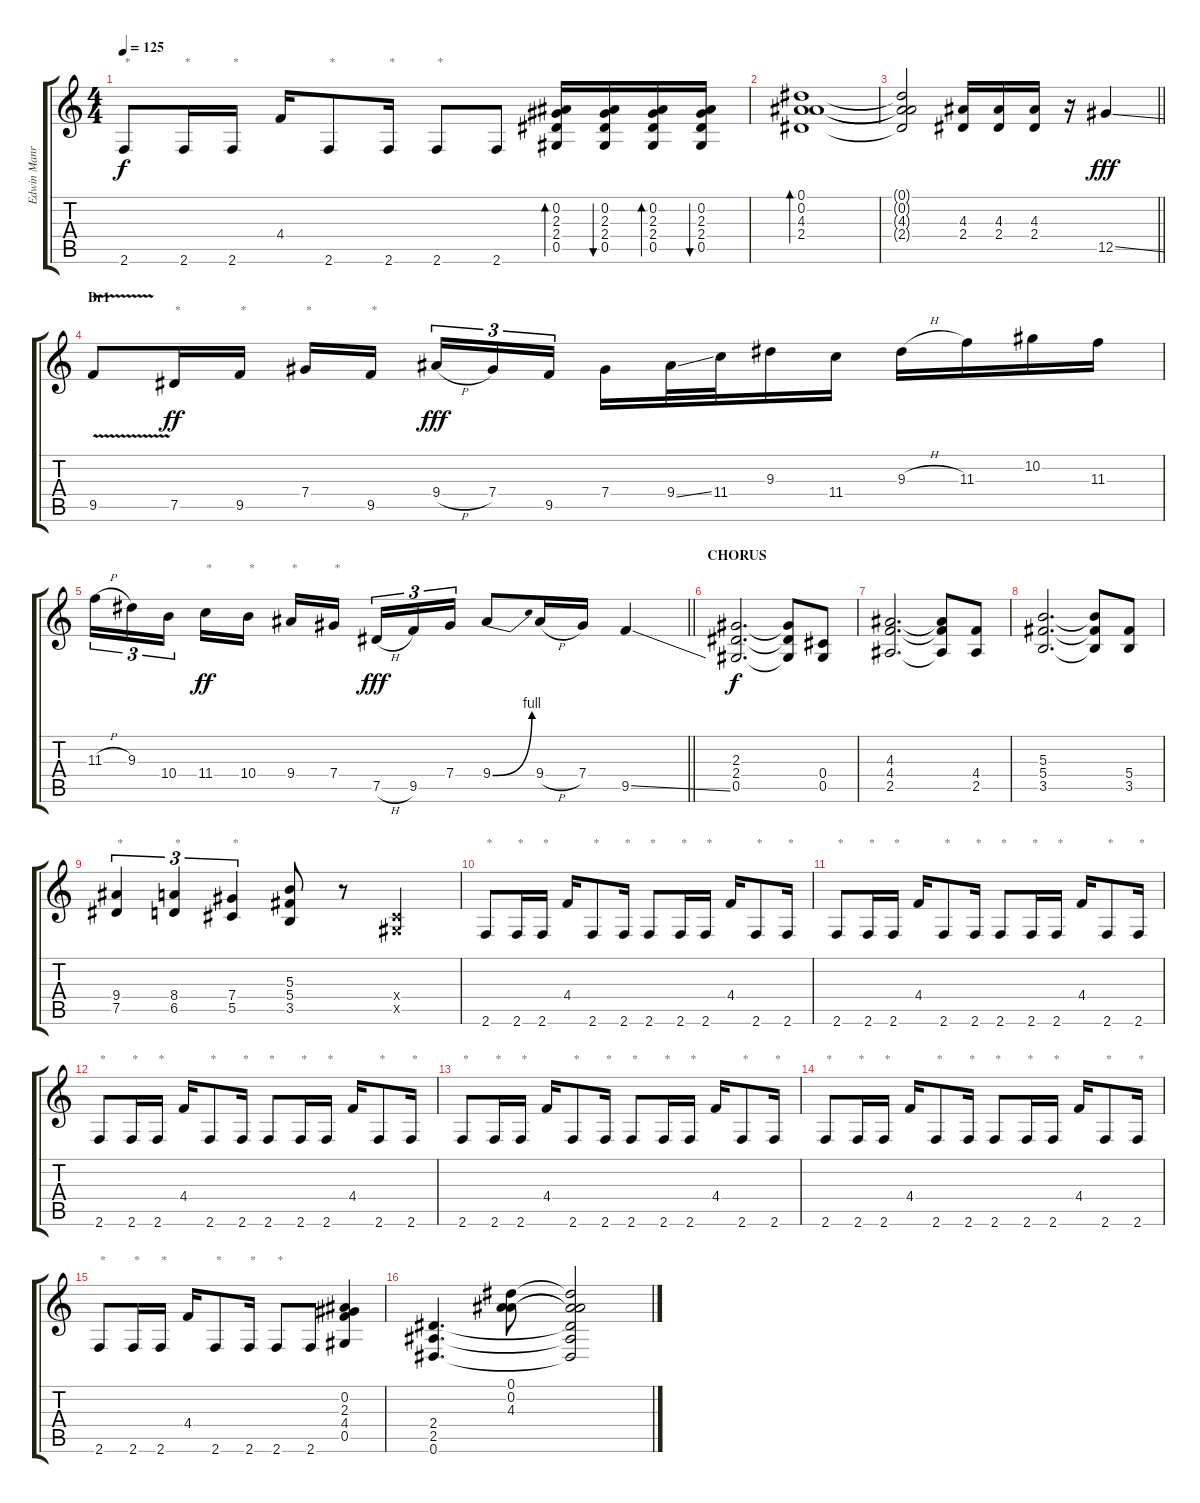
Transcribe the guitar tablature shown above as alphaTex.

\track ("Edwin Manrique" "Edwin Manr") {instrument distortionguitar}
\staff {score tabs}
\tuning (Eb4 Bb3 Gb3 Db3 Ab2 Eb2) {hide}
\ts (4 4)
\tempo 125
\clef g2
\ks c
2.6.8{txt "*" dy f} 2.6.16{txt "*"} 2.6.16{txt "*"} 4.4.16 2.6.8{txt "*"} 2.6.16{txt "*"} 2.6.8{txt "*"} 2.6.8 (0.2 2.3 2.4 0.5).16{bd 30} (0.2 2.3 2.4 0.5).16{bu 30} (0.2 2.3 2.4 0.5).16{bd 30} (0.2 2.3 2.4 0.5).16{bu 30} |
(0.1 0.2 4.3 2.4).1{bd 120} |
\barLineRight lightlight
(0.1{t} 0.2{t} 4.3{t} 2.4{t}).2 (4.3 2.4).16 (4.3 2.4).16 (4.3 2.4).16 r.16 12.5{ss}.4{dy fff} |
\section ("" "Br1")
9.5{v}.8{balance 10} 7.5.16{txt "*" dy ff} 9.5.16{txt "*"} 7.4.16{txt "*"} 9.5.16{txt "*" beam splitsecondary} 9.4{h}.16{tu (3 2) dy fff} 7.4.16{tu (3 2)} 9.5.16{tu (3 2)} 7.4.16 9.4{ss}.32 11.4.32 9.3.16 11.4.16 9.3{h}.16 11.3.16 10.2.16 11.3.16 |
\barLineRight lightlight
11.3{h}.16{tu (3 2)} 9.3.16{tu (3 2)} 10.4.16{tu (3 2) beam splitsecondary} 11.4.16{txt "*" dy ff} 10.4.16{txt "*"} 9.4.16{txt "*"} 7.4.16{txt "*" beam splitsecondary} 7.5{h}.16{tu (3 2) dy fff} 9.5.16{tu (3 2)} 7.4.16{tu (3 2)} 9.4{be (bend 0 0 60 4)}.8 9.4{h}.16 7.4.16 9.5{ss}.4 |
\section ("" "CHORUS")
(2.3 2.4 0.5).2{d dy f balance 13} (2.3{t} 2.4{t} 0.5{t}).8 (0.4 0.5).8 |
(4.3 4.4 2.5).2{d} (4.3{t} 4.4{t} 2.5{t}).8 (4.4 2.5).8 |
(5.3 5.4 3.5).2{d} (5.3{t} 5.4{t} 3.5{t}).8 (5.4 3.5).8 |
(9.4 7.5).4{tu (3 2) txt "*"} (8.4 6.5).4{tu (3 2) txt "*"} (7.4 5.5).4{tu (3 2) txt "*"} (5.3 5.4 3.5).8 r.8 (0.4{x} 0.5{x}).4 |
2.6.8{txt "*"} 2.6.16{txt "*"} 2.6.16{txt "*"} 4.4.16 2.6.8{txt "*"} 2.6.16{txt "*"} 2.6.8{txt "*"} 2.6.16{txt "*"} 2.6.16{txt "*"} 4.4.16 2.6.8{txt "*"} 2.6.16{txt "*"} |
2.6.8{txt "*"} 2.6.16{txt "*"} 2.6.16{txt "*"} 4.4.16 2.6.8{txt "*"} 2.6.16{txt "*"} 2.6.8{txt "*"} 2.6.16{txt "*"} 2.6.16{txt "*"} 4.4.16 2.6.8{txt "*"} 2.6.16{txt "*"} |
2.6.8{txt "*"} 2.6.16{txt "*"} 2.6.16{txt "*"} 4.4.16 2.6.8{txt "*"} 2.6.16{txt "*"} 2.6.8{txt "*"} 2.6.16{txt "*"} 2.6.16{txt "*"} 4.4.16 2.6.8{txt "*"} 2.6.16{txt "*"} |
2.6.8{txt "*"} 2.6.16{txt "*"} 2.6.16{txt "*"} 4.4.16 2.6.8{txt "*"} 2.6.16{txt "*"} 2.6.8{txt "*"} 2.6.16{txt "*"} 2.6.16{txt "*"} 4.4.16 2.6.8{txt "*"} 2.6.16{txt "*"} |
2.6.8{txt "*"} 2.6.16{txt "*"} 2.6.16{txt "*"} 4.4.16 2.6.8{txt "*"} 2.6.16{txt "*"} 2.6.8{txt "*"} 2.6.16{txt "*"} 2.6.16{txt "*"} 4.4.16 2.6.8{txt "*"} 2.6.16{txt "*"} |
2.6.8{txt "*"} 2.6.16{txt "*"} 2.6.16{txt "*"} 4.4.16 2.6.8{txt "*"} 2.6.16{txt "*"} 2.6.8{txt "*"} 2.6.8 (0.2 2.3 4.4 0.5).4 |
(2.4 2.5 0.6).4{d} (0.1 0.2 4.3).8 (0.1{t} 0.2{t} 4.3{t} 2.4{t} 2.5{t} 0.6{t}).2
